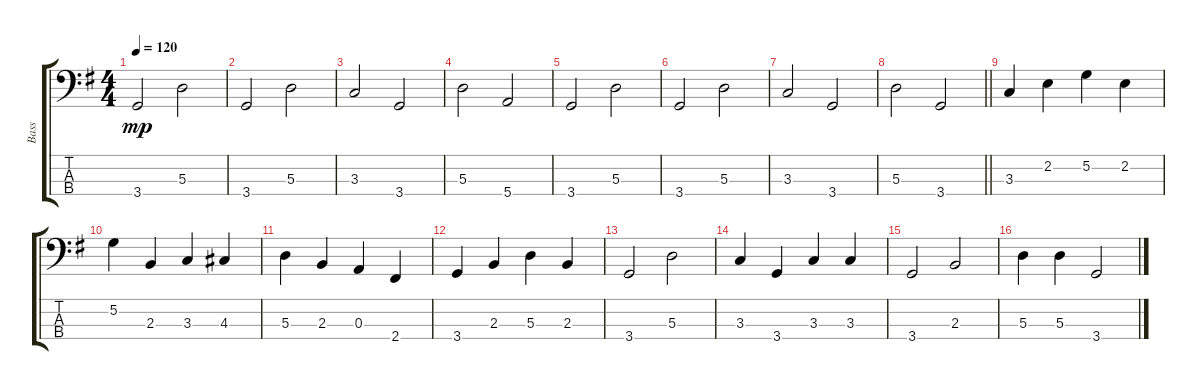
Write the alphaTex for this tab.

\track ("Bass" "Bass") {instrument electricbassfinger}
\staff {score tabs}
\tuning (G2 D2 A1 E1) {hide}
\ts (4 4)
\tempo 120
\clef f4
\ks g
3.4.2{dy mp instrument electricbassfinger} 5.3.2 |
3.4.2 5.3.2 |
3.3.2 3.4.2 |
5.3.2 5.4.2 |
3.4.2 5.3.2 |
3.4.2 5.3.2 |
3.3.2 3.4.2 |
\barLineRight lightlight
5.3.2 3.4.2 |
3.3.4 2.2.4 5.2.4 2.2.4 |
5.2.4 2.3.4 3.3.4 4.3.4 |
5.3.4 2.3.4 0.3.4 2.4.4 |
3.4.4 2.3.4 5.3.4 2.3.4 |
3.4.2 5.3.2 |
3.3.4 3.4.4 3.3.4 3.3.4 |
3.4.2 2.3.2 |
5.3.4 5.3.4 3.4.2
